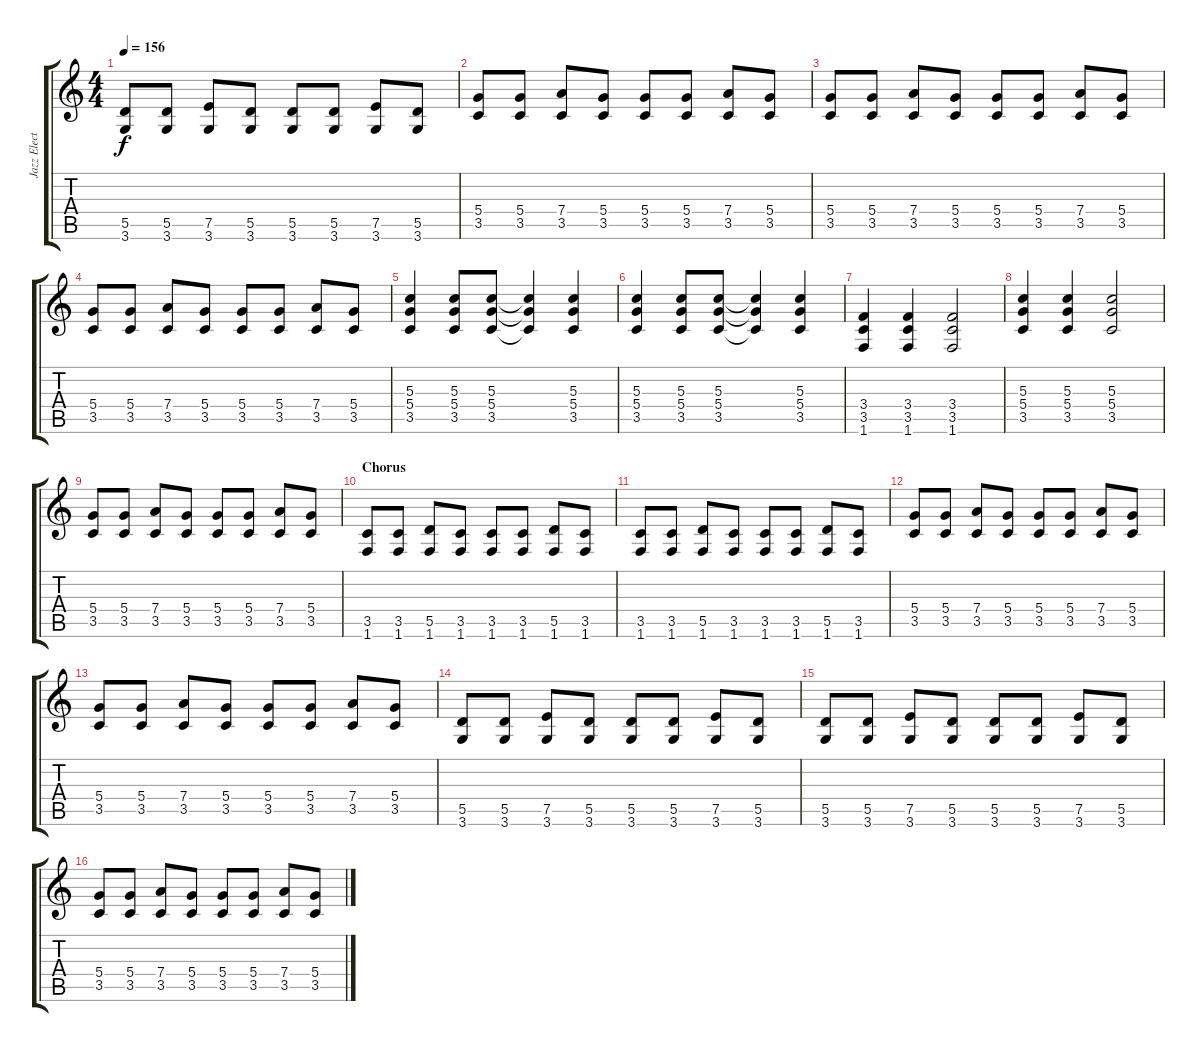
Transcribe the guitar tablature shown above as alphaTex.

\track ("Jazz Electric" "Jazz Elect") {instrument electricguitarjazz}
\staff {score tabs}
\tuning (E4 B3 G3 D3 A2 E2) {hide}
\ts (4 4)
\tempo 156
\clef g2
\ks c
(5.5 3.6).8{dy f} (5.5 3.6).8 (7.5 3.6).8 (5.5 3.6).8 (5.5 3.6).8 (5.5 3.6).8 (7.5 3.6).8 (5.5 3.6).8 |
(5.4 3.5).8 (5.4 3.5).8 (7.4 3.5).8 (5.4 3.5).8 (5.4 3.5).8 (5.4 3.5).8 (7.4 3.5).8 (5.4 3.5).8 |
(5.4 3.5).8 (5.4 3.5).8 (7.4 3.5).8 (5.4 3.5).8 (5.4 3.5).8 (5.4 3.5).8 (7.4 3.5).8 (5.4 3.5).8 |
(5.4 3.5).8 (5.4 3.5).8 (7.4 3.5).8 (5.4 3.5).8 (5.4 3.5).8 (5.4 3.5).8 (7.4 3.5).8 (5.4 3.5).8 |
(5.3 5.4 3.5).4 (5.3 5.4 3.5).8 (5.3 5.4 3.5).8 (5.3{t} 5.4{t} 3.5{t}).4 (5.3 5.4 3.5).4 |
(5.3 5.4 3.5).4 (5.3 5.4 3.5).8 (5.3 5.4 3.5).8 (5.3{t} 5.4{t} 3.5{t}).4 (5.3 5.4 3.5).4 |
(3.4 3.5 1.6).4 (3.4 3.5 1.6).4 (3.4 3.5 1.6).2 |
(5.3 5.4 3.5).4 (5.3 5.4 3.5).4 (5.3 5.4 3.5).2 |
(5.4 3.5).8 (5.4 3.5).8 (7.4 3.5).8 (5.4 3.5).8 (5.4 3.5).8 (5.4 3.5).8 (7.4 3.5).8 (5.4 3.5).8 |
\section ("" "Chorus")
(3.5 1.6).8 (3.5 1.6).8 (5.5 1.6).8 (3.5 1.6).8 (3.5 1.6).8 (3.5 1.6).8 (5.5 1.6).8 (3.5 1.6).8 |
(3.5 1.6).8 (3.5 1.6).8 (5.5 1.6).8 (3.5 1.6).8 (3.5 1.6).8 (3.5 1.6).8 (5.5 1.6).8 (3.5 1.6).8 |
(5.4 3.5).8 (5.4 3.5).8 (7.4 3.5).8 (5.4 3.5).8 (5.4 3.5).8 (5.4 3.5).8 (7.4 3.5).8 (5.4 3.5).8 |
(5.4 3.5).8 (5.4 3.5).8 (7.4 3.5).8 (5.4 3.5).8 (5.4 3.5).8 (5.4 3.5).8 (7.4 3.5).8 (5.4 3.5).8 |
(5.5 3.6).8 (5.5 3.6).8 (7.5 3.6).8 (5.5 3.6).8 (5.5 3.6).8 (5.5 3.6).8 (7.5 3.6).8 (5.5 3.6).8 |
(5.5 3.6).8 (5.5 3.6).8 (7.5 3.6).8 (5.5 3.6).8 (5.5 3.6).8 (5.5 3.6).8 (7.5 3.6).8 (5.5 3.6).8 |
(5.4 3.5).8 (5.4 3.5).8 (7.4 3.5).8 (5.4 3.5).8 (5.4 3.5).8 (5.4 3.5).8 (7.4 3.5).8 (5.4 3.5).8
